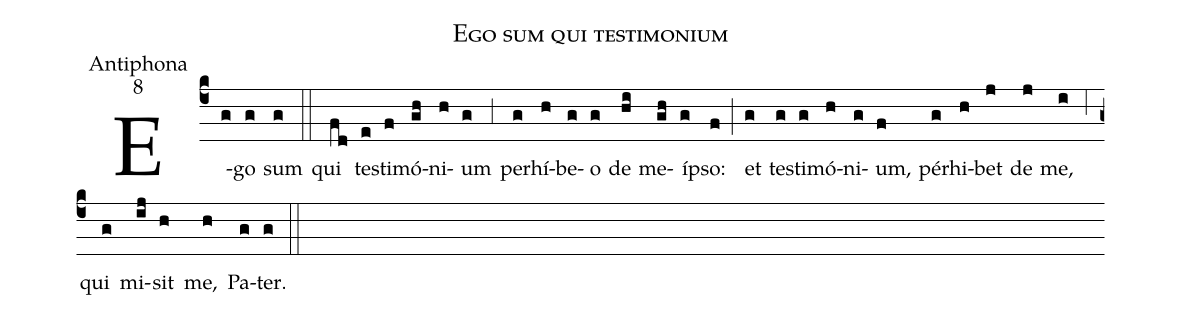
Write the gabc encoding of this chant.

name:Ego sum qui testimonium;
office-part:Antiphona;
mode:8;
%%
(c4) E(g)go(g) sum(g) (::)
qui(fd) te(e)sti(f)mó(gh)ni(h)um(g) (,3) per(g)hí(h)be(g)o(g) de(hi) me(gh)í(g)pso:(f) (;) et(g) te(g)sti(g)mó(h)ni(g)um,(f) pér(g)hi(h)bet(j) de(j) me,(i) (,6) qui(g) mi(ij)sit(h) me,(h) Pa(g)ter.(g) (::)
